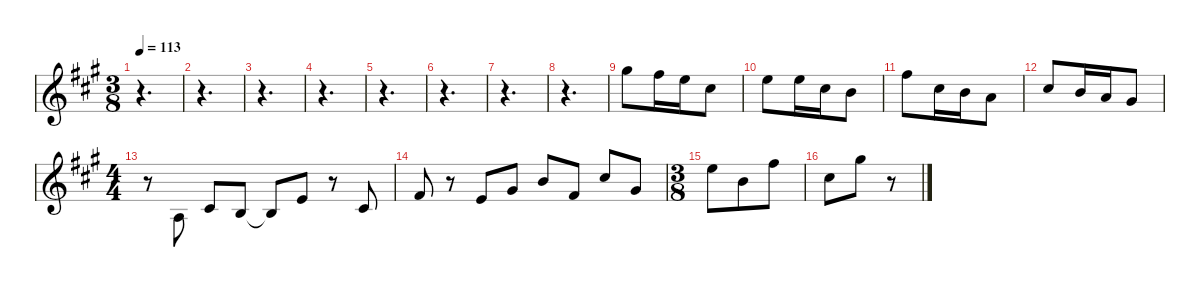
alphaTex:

\defaultSystemsLayout 4
\hideDynamics
\bracketExtendMode nobrackets
\singleTrackTrackNamePolicy hidden
\multiTrackTrackNamePolicy hidden
\firstSystemTrackNameMode fullname
\firstSystemTrackNameOrientation horizontal
\otherSystemsTrackNameOrientation horizontal
\track ("Ian Underwood" "sax.") {instrument altosax}
\staff {score}
\tuning (E4 B3 G3 D3 A2 E2)
\displaytranspose 9
\ts (3 8)
\tempo 113
\clef g2
\ks a
r.4{d dy f instrument altosax beam Down} |
r.4{d beam Down} |
r.4{d beam Down} |
r.4{d beam Down} |
r.4{d beam Down} |
r.4{d beam Down} |
r.4{d beam Down} |
r.4{d beam Down} |
12.2{acc #}.8{beam Down} 5.1{acc #}.16{beam Down} 3.1{acc forcenatural}.16{beam Down} 0.1{acc #}.8{beam Down} |
3.1{acc forcenatural}.8{beam Down} 3.1{acc forcenatural}.16{beam Down} 0.1{acc #}.16{beam Down} 3.2{acc forcenatural}.8{beam Down} |
10.2{acc #}.8{beam Down} 0.1{acc #}.16{beam Down} 3.2{acc forcenatural}.16{beam Down} 1.2{acc forcenatural}.8{beam Down} |
0.1{acc #}.8{beam Up} 3.2{acc forcenatural}.16{beam Up} 1.2{acc forcenatural}.16{beam Up} 0.2{acc #}.8{beam Up} |
\ts (4 4)
r.8{beam Down} 3.5{acc forcenatural}.8{beam Up} 2.4{acc #}.8{beam Up} 0.4{acc forcenatural}.8{beam Up} 0.4{t acc forcenatural}.8{beam Up} 0.3{acc forcenatural}.8{beam Up} r.8{beam Up} 2.4{acc #}.8{beam Up} |
2.3{acc #}.8{beam Up} r.8{beam Up} 0.3{acc forcenatural}.8{beam Up} 0.2{acc #}.8{beam Up} 3.2{acc forcenatural}.8{beam Up} 2.3{acc #}.8{beam Up} 0.1{acc #}.8{beam Up} 0.2{acc #}.8{beam Up} |
\ts (3 8)
3.1{acc forcenatural}.8{beam Down} 3.2{acc forcenatural}.8{beam Down} 5.1{acc #}.8{beam Down} |
0.1{acc #}.8{beam Down} 7.1{acc #}.8{beam Down} r.8{beam Down}
